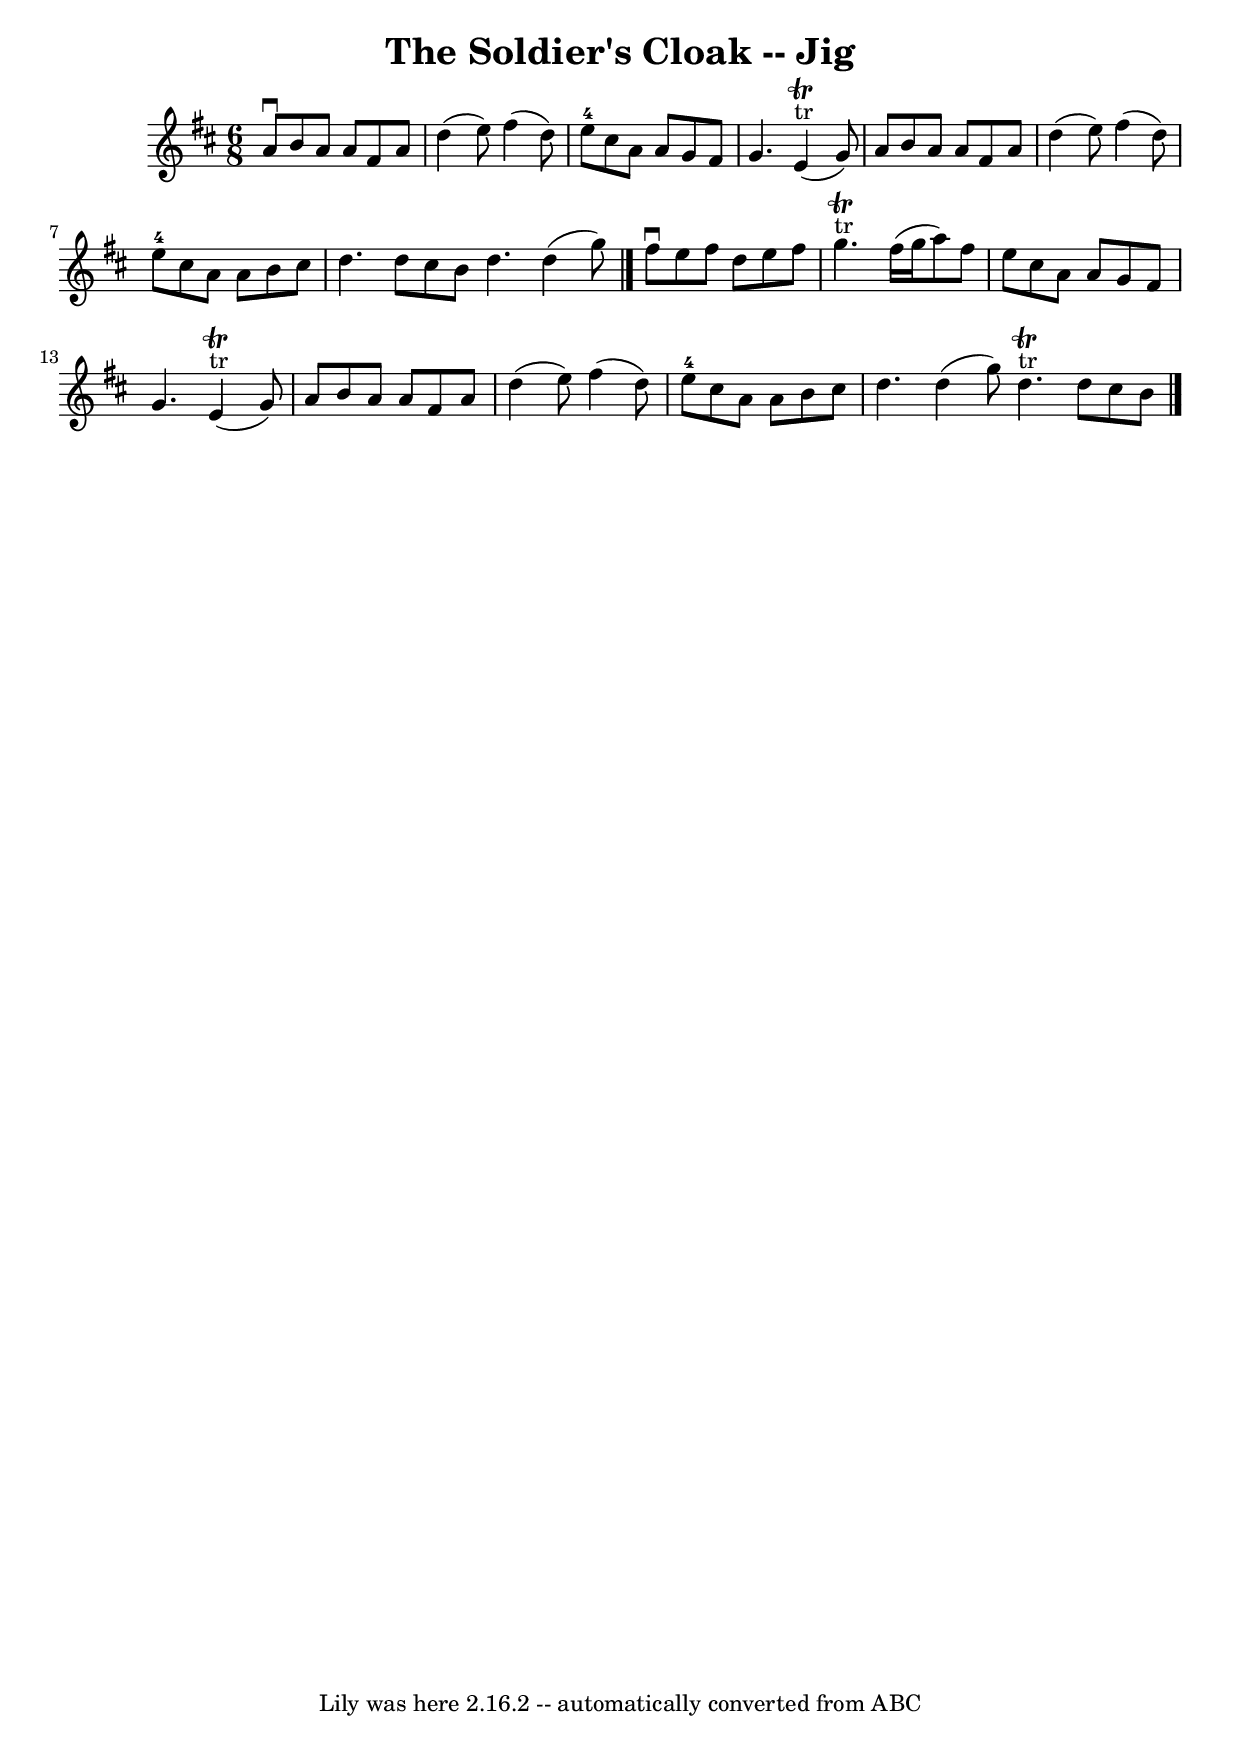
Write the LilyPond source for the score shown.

\version "2.16.2"
\include "Mammoth.ily"
\header {
  %% book = "Ryan's Mammoth Collection"
  crossRefNumber = "1"
  footnotes = "\\\\87 450"
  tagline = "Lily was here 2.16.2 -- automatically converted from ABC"
  title = "The Soldier's Cloak -- Jig"

}
voicedefault =  {


  \time 6/8 
  \key d \major a'8^\downbow b'8 a'8 a'8 fis'8 a'8    
  |
  d''4 (e''8) fis''4 (d''8)   |
  e''8-4   
  cis''8 a'8 a'8 g'8 fis'8    |
  g'4. e'4^"tr"^\trill(
  g'8)   |
  a'8 b'8 a'8 a'8 fis'8 a'8    |
  
  d''4 (e''8) fis''4 (d''8)   |
  e''8-4 cis''8    
  a'8 a'8 b'8 cis''8    |
  d''4. d''8 cis''8 b'8    
  \bar ":|" d''4. d''4 (g''8)   \bar "|." fis''8^\downbow e''8  
  fis''8 d''8 e''8 fis''8    |
  g''4.^"tr"^\trill fis''16 
  (g''16 a''8) fis''8    |
  e''8 cis''8 a'8 a'8    
  g'8 fis'8    |
  g'4. e'4^"tr"^\trill(g'8)   |
  
  a'8 b'8 a'8 a'8 fis'8 a'8    |
  d''4 (e''8)   
  fis''4 (d''8)   |
  e''8-4 cis''8 a'8 a'8 b'8    
  cis''8    |
  d''4. d''4 (g''8)   \bar ":|" d''4. 
  ^"tr"^\trill d''8 cis''8 b'8    \bar "|."   

}

\score{
  <<

    \context Staff="default"
    {
      \voicedefault 
      
    }

  >>
  \layout {
    
  }
  \midi {
  }

}
